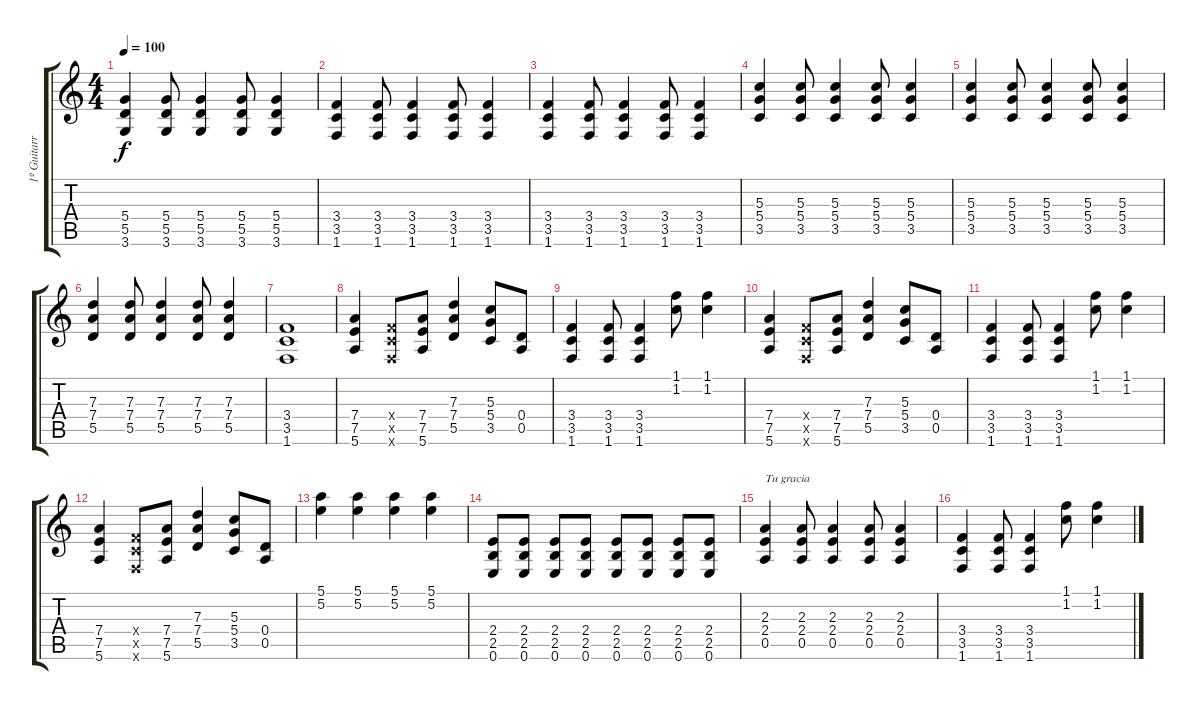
\track ("1º Guitarra" "1º Guitarr") {instrument distortionguitar}
\staff {score tabs}
\tuning (E4 B3 G3 D3 A2 E2) {hide}
\ts (4 4)
\tempo 100
\clef g2
\ks c
(5.4 5.5 3.6).4{dy f} (5.4 5.5 3.6).8 (5.4 5.5 3.6).4 (5.4 5.5 3.6).8 (5.4 5.5 3.6).4 |
(3.4 3.5 1.6).4 (3.4 3.5 1.6).8 (3.4 3.5 1.6).4 (3.4 3.5 1.6).8 (3.4 3.5 1.6).4 |
(3.4 3.5 1.6).4 (3.4 3.5 1.6).8 (3.4 3.5 1.6).4 (3.4 3.5 1.6).8 (3.4 3.5 1.6).4 |
(5.3 5.4 3.5).4 (5.3 5.4 3.5).8 (5.3 5.4 3.5).4 (5.3 5.4 3.5).8 (5.3 5.4 3.5).4 |
(5.3 5.4 3.5).4 (5.3 5.4 3.5).8 (5.3 5.4 3.5).4 (5.3 5.4 3.5).8 (5.3 5.4 3.5).4 |
(7.3 7.4 5.5).4 (7.3 7.4 5.5).8 (7.3 7.4 5.5).4 (7.3 7.4 5.5).8 (7.3 7.4 5.5).4 |
(3.4 3.5 1.6).1 |
(7.4 7.5 5.6).4 (3.4{x} 3.5{x} 1.6{x}).8 (7.4 7.5 5.6).8 (7.3 7.4 5.5).4 (5.3 5.4 3.5).8 (0.4 0.5).8 |
(3.4 3.5 1.6).4 (3.4 3.5 1.6).8 (3.4 3.5 1.6).4 (1.1 1.2).8 (1.1 1.2).4 |
(7.4 7.5 5.6).4 (3.4{x} 3.5{x} 1.6{x}).8 (7.4 7.5 5.6).8 (7.3 7.4 5.5).4 (5.3 5.4 3.5).8 (0.4 0.5).8 |
(3.4 3.5 1.6).4 (3.4 3.5 1.6).8 (3.4 3.5 1.6).4 (1.1 1.2).8 (1.1 1.2).4 |
(7.4 7.5 5.6).4 (3.4{x} 3.5{x} 1.6{x}).8 (7.4 7.5 5.6).8 (7.3 7.4 5.5).4 (5.3 5.4 3.5).8 (0.4 0.5).8 |
(5.1 5.2).4 (5.1 5.2).4 (5.1 5.2).4 (5.1 5.2).4 |
(2.4 2.5 0.6).8 (2.4 2.5 0.6).8 (2.4 2.5 0.6).8 (2.4 2.5 0.6).8 (2.4 2.5 0.6).8 (2.4 2.5 0.6).8 (2.4 2.5 0.6).8 (2.4 2.5 0.6).8 |
(2.3 2.4 0.5).4{txt "Tu gracia"} (2.3 2.4 0.5).8 (2.3 2.4 0.5).4 (2.3 2.4 0.5).8 (2.3 2.4 0.5).4 |
(3.4 3.5 1.6).4 (3.4 3.5 1.6).8 (3.4 3.5 1.6).4 (1.1 1.2).8 (1.1 1.2).4
